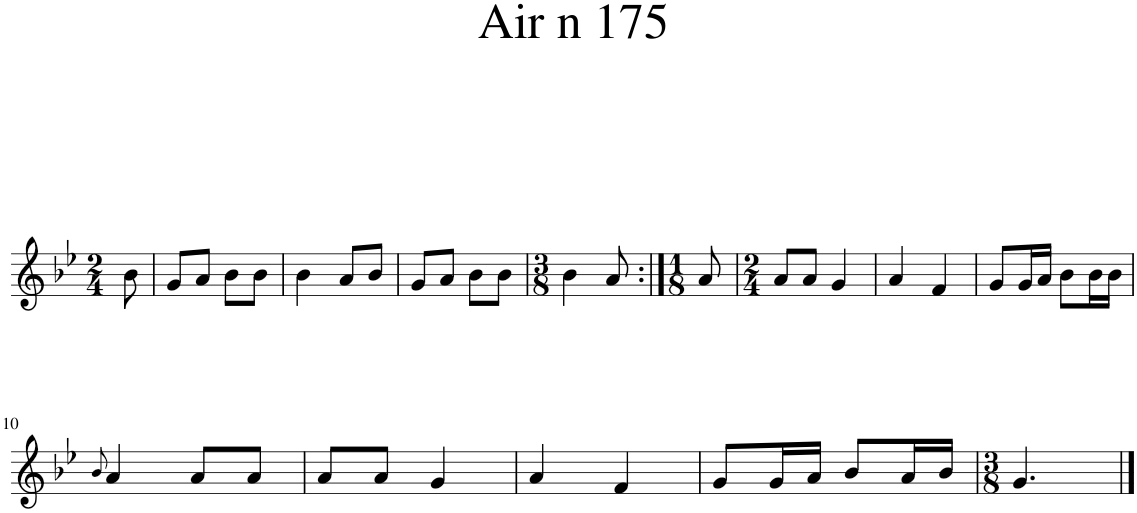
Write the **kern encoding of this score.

**kern
*part1
*staff1
*I"Piano
*I'Pno.
*clefG2
*k[b-e-]
*M2/4
=1
8b-\
=2
8g/L
8a/J
8b-\L
8b-\J
=3
4b-\
8a/L
8b-/J
=4
8g/L
8a/J
8b-\L
8b-\J
=5
*M3/8
4b-\
8a/
=6:|!
*M1/8
8a/
=7
*M2/4
8a/L
8a/J
4g/
=8
4a/
4f/
=9
8g/L
16g/L
16a/JJ
8b-\L
16b-\L
16b-\JJ
!!LO:LB:g=z
=10
8qb-/
4a/
8a/L
8a/J
=11
8a/L
8a/J
4g/
=12
4a/
4f/
=13
8g/L
16g/L
16a/JJ
8b-/L
16a/L
16b-/JJ
=14
*M3/8
4.g/
==
*-
